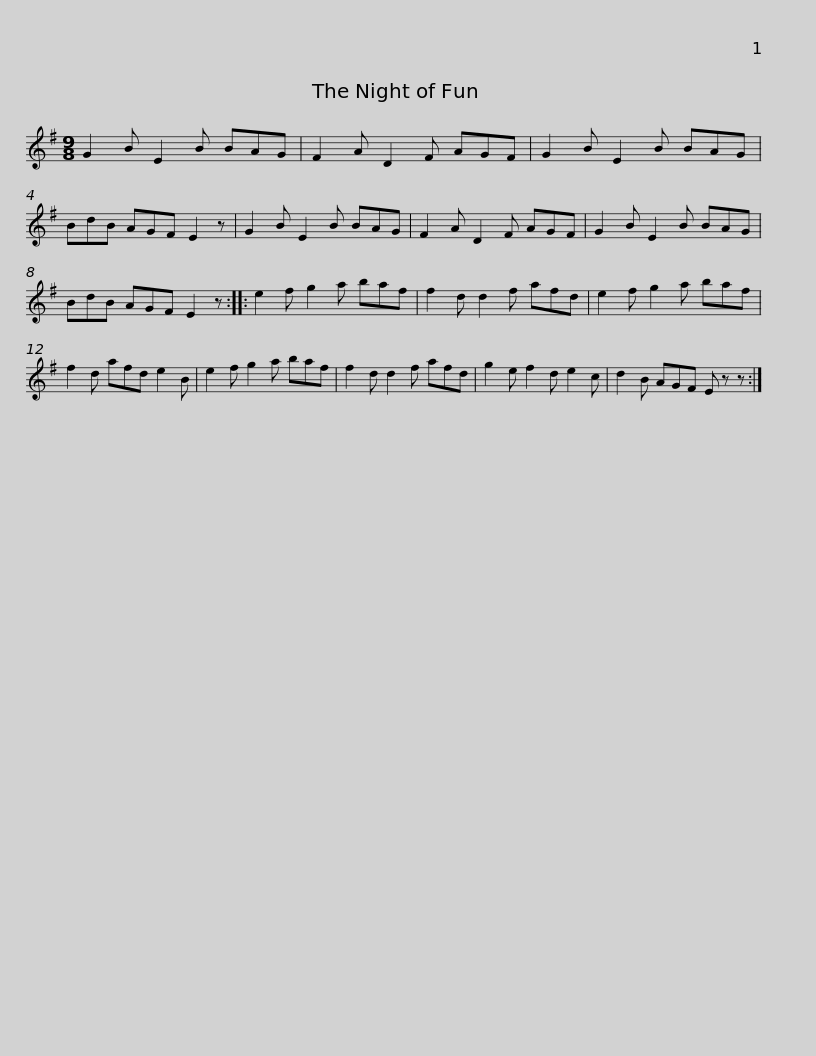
X:1
L:1/8
M:9/8
I:linebreak $
K:Emin
V:1 treble
V:1
 G2 B E2 B BAG | F2 A D2 F AGF | G2 B E2 B BAG | BdB AGF E2 z | G2 B E2 B BAG |$ %5
 F2 A D2 F AGF | G2 B E2 B BAG | BdB AGF E2 z :: e2 f g2 a baf | f2 d d2 f afd |$ %10
 e2 f g2 a baf | f2 d afd e2 B | e2 f g2 a baf | f2 d d2 f afd | g2 e f2 d e2 c | %15
 d2 B AGF E z z :| %16
